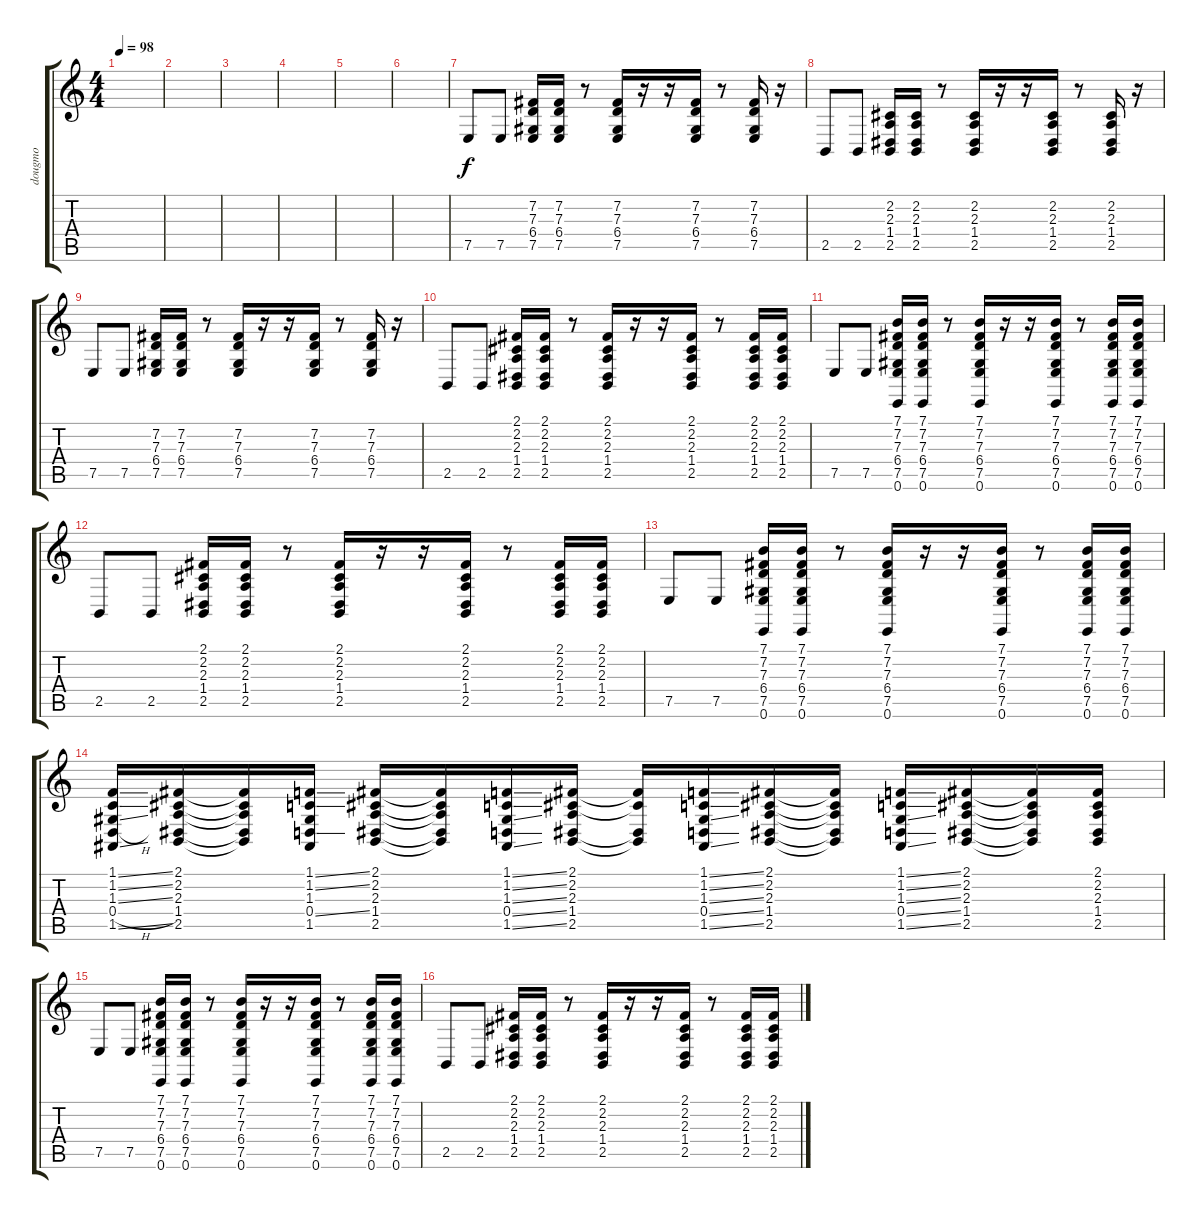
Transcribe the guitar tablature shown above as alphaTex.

\track ("dougmo" "dougmo") {instrument electricgrandpiano}
\staff {score tabs}
\tuning (E4 B3 G3 D3 A2 E2) {hide}
\ts (4 4)
\tempo 98
\clef g2
\ks c
|
|
|
|
|
|
7.5.8 7.5.8 (7.2 7.3 6.4 7.5).16 (7.2 7.3 6.4 7.5).16 r.8 (7.2 7.3 6.4 7.5).16 r.16 r.16 (7.2 7.3 6.4 7.5).16 r.8 (7.2 7.3 6.4 7.5).16 r.16 |
2.5.8 2.5.8 (2.2 2.3 1.4 2.5).16 (2.2 2.3 1.4 2.5).16 r.8 (2.2 2.3 1.4 2.5).16 r.16 r.16 (2.2 2.3 1.4 2.5).16 r.8 (2.2 2.3 1.4 2.5).16 r.16 |
7.5.8 7.5.8 (7.2 7.3 6.4 7.5).16 (7.2 7.3 6.4 7.5).16 r.8 (7.2 7.3 6.4 7.5).16 r.16 r.16 (7.2 7.3 6.4 7.5).16 r.8 (7.2 7.3 6.4 7.5).16 r.16 |
2.5.8 2.5.8 (2.1 2.2 2.3 1.4 2.5).16 (2.1 2.2 2.3 1.4 2.5).16 r.8 (2.1 2.2 2.3 1.4 2.5).16 r.16 r.16 (2.1 2.2 2.3 1.4 2.5).16 r.8 (2.1 2.2 2.3 1.4 2.5).16 (2.1 2.2 2.3 1.4 2.5).16 |
7.5.8 7.5.8 (7.1 7.2 7.3 6.4 7.5 0.6).16 (7.1 7.2 7.3 6.4 7.5 0.6).16 r.8 (7.1 7.2 7.3 6.4 7.5 0.6).16 r.16 r.16 (7.1 7.2 7.3 6.4 7.5 0.6).16 r.8 (7.1 7.2 7.3 6.4 7.5 0.6).16 (7.1 7.2 7.3 6.4 7.5 0.6).16 |
2.5.8 2.5.8 (2.1 2.2 2.3 1.4 2.5).16 (2.1 2.2 2.3 1.4 2.5).16 r.8 (2.1 2.2 2.3 1.4 2.5).16 r.16 r.16 (2.1 2.2 2.3 1.4 2.5).16 r.8 (2.1 2.2 2.3 1.4 2.5).16 (2.1 2.2 2.3 1.4 2.5).16 |
7.5.8 7.5.8 (7.1 7.2 7.3 6.4 7.5 0.6).16 (7.1 7.2 7.3 6.4 7.5 0.6).16 r.8 (7.1 7.2 7.3 6.4 7.5 0.6).16 r.16 r.16 (7.1 7.2 7.3 6.4 7.5 0.6).16 r.8 (7.1 7.2 7.3 6.4 7.5 0.6).16 (7.1 7.2 7.3 6.4 7.5 0.6).16 |
(1.1{ss} 1.2{ss} 1.3{ss} 0.4{h} 1.5{ss}).16 (2.1 2.2 2.3 1.4 2.5).16 (2.1{t} 2.2{t} 2.3{t} 1.4{t} 2.5{t}).16 (1.1{ss} 1.2{ss} 1.3 0.4{ss} 1.5).16 (2.1 2.2 2.3 1.4 2.5).16 (2.1{t} 2.2{t} 2.3{t} 1.4{t} 2.5{t}).16 (1.1{ss} 1.2{ss} 1.3{ss} 0.4{ss} 1.5{ss}).16 (2.1 2.2 2.3 1.4 2.5).16 (2.1{t} 2.2{t} 1.4{t} 2.5{t}).16 (1.1{ss} 1.2{ss} 1.3{ss} 0.4{ss} 1.5{ss}).16 (2.1 2.2 2.3 1.4 2.5).16 (2.1{t} 2.2{t} 2.3{t} 1.4{t} 2.5{t}).16 (1.1{ss} 1.2{ss} 1.3{ss} 0.4{ss} 1.5{ss}).16 (2.1 2.2 2.3 1.4 2.5).16 (2.1{t} 2.2{t} 2.3{t} 1.4{t} 2.5{t}).16 (2.1 2.2 2.3 1.4 2.5).16 |
7.5.8 7.5.8 (7.1 7.2 7.3 6.4 7.5 0.6).16 (7.1 7.2 7.3 6.4 7.5 0.6).16 r.8 (7.1 7.2 7.3 6.4 7.5 0.6).16 r.16 r.16 (7.1 7.2 7.3 6.4 7.5 0.6).16 r.8 (7.1 7.2 7.3 6.4 7.5 0.6).16 (7.1 7.2 7.3 6.4 7.5 0.6).16 |
2.5.8 2.5.8 (2.1 2.2 2.3 1.4 2.5).16 (2.1 2.2 2.3 1.4 2.5).16 r.8 (2.1 2.2 2.3 1.4 2.5).16 r.16 r.16 (2.1 2.2 2.3 1.4 2.5).16 r.8 (2.1 2.2 2.3 1.4 2.5).16 (2.1 2.2 2.3 1.4 2.5).16
